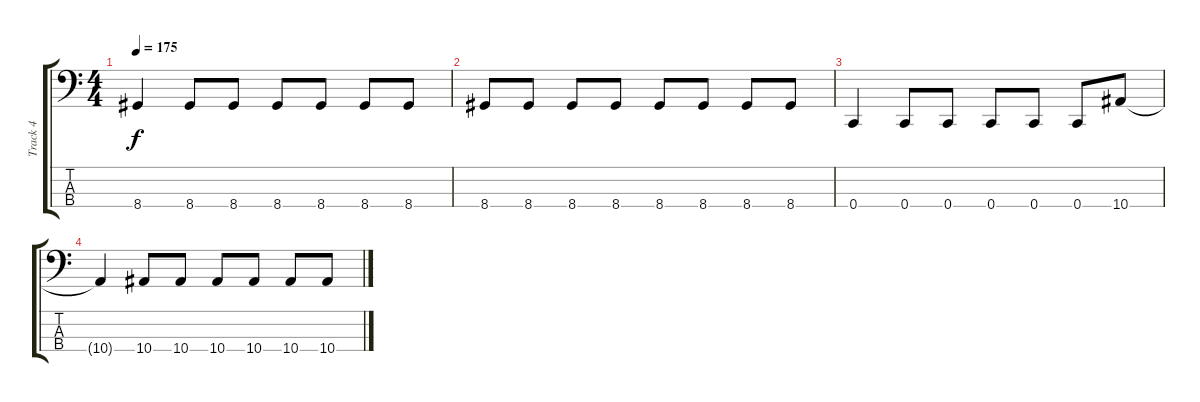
\track ("Track 4" "Track 4") {instrument electricbasspick}
\staff {score tabs}
\tuning (F2 C2 G1 C1) {hide}
\ts (4 4)
\tempo 175
\clef f4
\ks c
8.4.4{dy f volume 0} 8.4.8 8.4.8 8.4.8 8.4.8 8.4.8 8.4.8 |
8.4.8 8.4.8 8.4.8 8.4.8 8.4.8 8.4.8 8.4.8 8.4.8 |
0.4.4 0.4.8 0.4.8 0.4.8 0.4.8 0.4.8 10.4.8 |
10.4{t}.4 10.4.8 10.4.8 10.4.8 10.4.8 10.4.8 10.4.8
